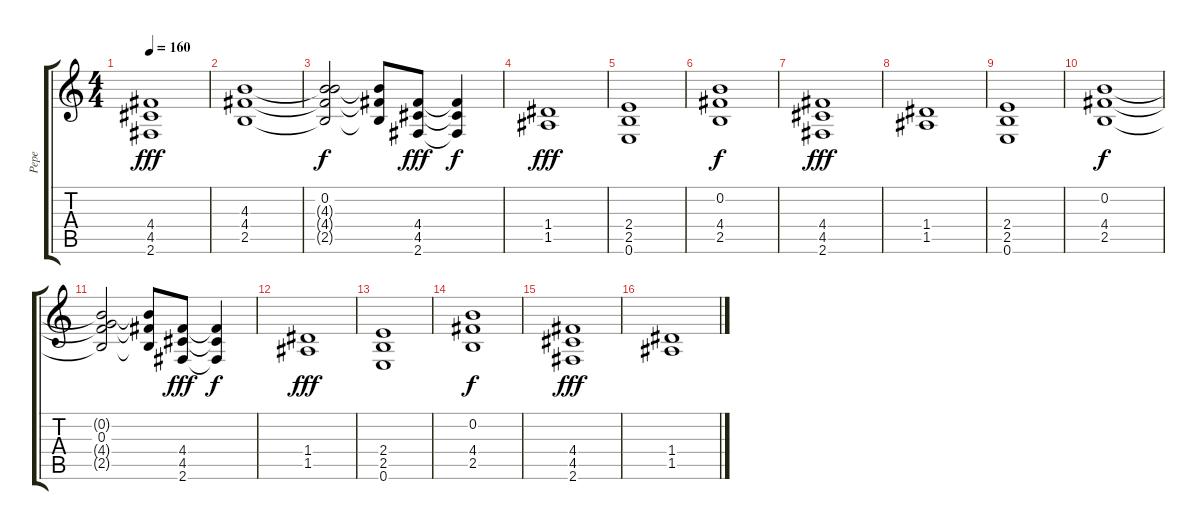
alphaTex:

\track ("Pepe" "Pepe") {instrument acousticguitarsteel}
\staff {score tabs}
\tuning (E4 B3 G3 D3 A2 E2) {hide}
\ts (4 4)
\tempo 160
\clef g2
\ks c
(4.4 4.5 2.6).1{dy fff} |
(4.3 4.4 2.5).1 |
(0.2 4.3{t} 4.4{t} 2.5{t}).2{dy f} (4.3{t} 4.4{t} 2.5{t}).8 (4.4 4.5 2.6).8{dy fff} (4.4{t} 4.5{t} 2.6{t}).4{dy f} |
(1.4 1.5).1{dy fff} |
(2.4 2.5 0.6).1 |
(0.2 4.4 2.5).1{dy f} |
(4.4 4.5 2.6).1{dy fff} |
(1.4 1.5).1 |
(2.4 2.5 0.6).1 |
(0.2 4.4 2.5).1{dy f} |
(0.2{t} 0.3 4.4{t} 2.5{t}).2 (0.2{t} 4.4{t} 2.5{t}).8 (4.4 4.5 2.6).8{dy fff} (4.4{t} 4.5{t} 2.6{t}).4{dy f} |
(1.4 1.5).1{dy fff} |
(2.4 2.5 0.6).1 |
(0.2 4.4 2.5).1{dy f} |
(4.4 4.5 2.6).1{dy fff} |
(1.4 1.5).1
